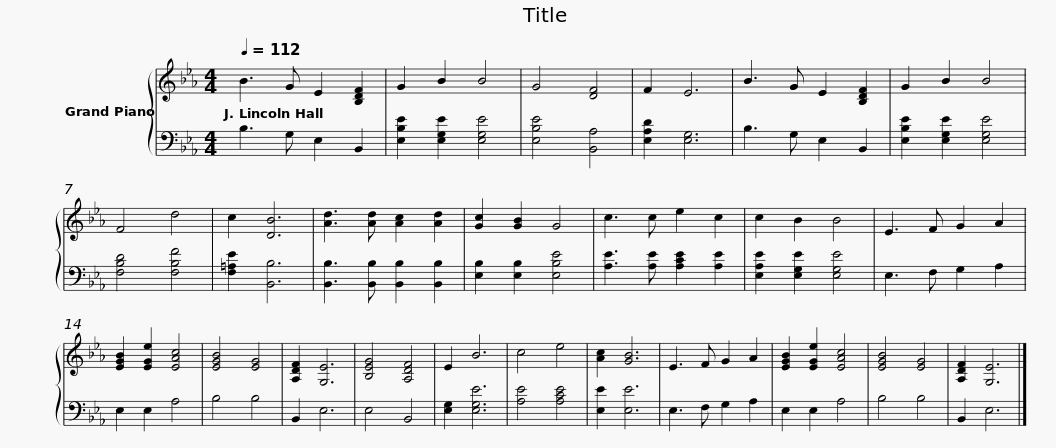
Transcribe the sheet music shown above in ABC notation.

X:1
%%score { 1 | 2 }
L:1/8
Q:1/4=112
M:4/4
I:linebreak $
K:Eb
V:1 treble
V:2 bass
V:1
 B3 G E2 [B,DF]2 | G2 B2 B4 | G4 [DF]4 | F2 E6 | B3 G E2 [B,DF]2 | %5
 G2 B2 B4 | F4 d4 | c2 [DB]6 | [Ad]3 [Ad] [Ac]2 [Ad]2 | [Gc]2 [GB]2 G4 |$ %10
 c3 c e2 c2 | c2 B2 B4 | E3 F G2 A2 | [EGB]2 [EGe]2 [EAc]4 | [EGB]4 [EG]4 | %15
 [A,DF]2 [G,E]6 | [B,EG]4 [A,DF]4 | E2 B6 | c4 e4 | [Ac]2 [GB]6 |$ %20
 E3 F G2 A2 | [EGB]2 [EGe]2 [EAc]4 | [EGB]4 [EG]4 | [A,DF]2 [G,E]6 |] %24
V:2
 B,3 G, E,2 B,,2 | [E,B,E]2 [E,G,E]2 [E,G,E]4 | [E,B,E]4 [B,,A,]4 | [E,A,D]2 [E,G,]6 | B,3 G, E,2 B,,2 | %5
 [E,B,E]2 [E,G,E]2 [E,G,E]4 | [F,B,D]4 [F,B,F]4 | [F,=A,E]2 [B,,B,]6 | [B,,B,]3 [B,,B,] [B,,B,]2 [B,,B,]2 | [E,B,]2 [E,B,]2 [E,B,E]4 |$ %10
 [A,E]3 [A,E] [A,CE]2 [A,E]2 | [E,A,E]2 [E,G,E]2 [E,G,E]4 | E,3 F, G,2 A,2 | E,2 E,2 A,4 | B,4 B,4 | %15
 B,,2 E,6 | E,4 B,,4 | [E,G,]2 [E,G,E]6 | [A,E]4 [A,CE]4 | [E,E]2 [E,E]6 |$ %20
 E,3 F, G,2 A,2 | E,2 E,2 A,4 | B,4 B,4 | B,,2 E,6 |] %24
